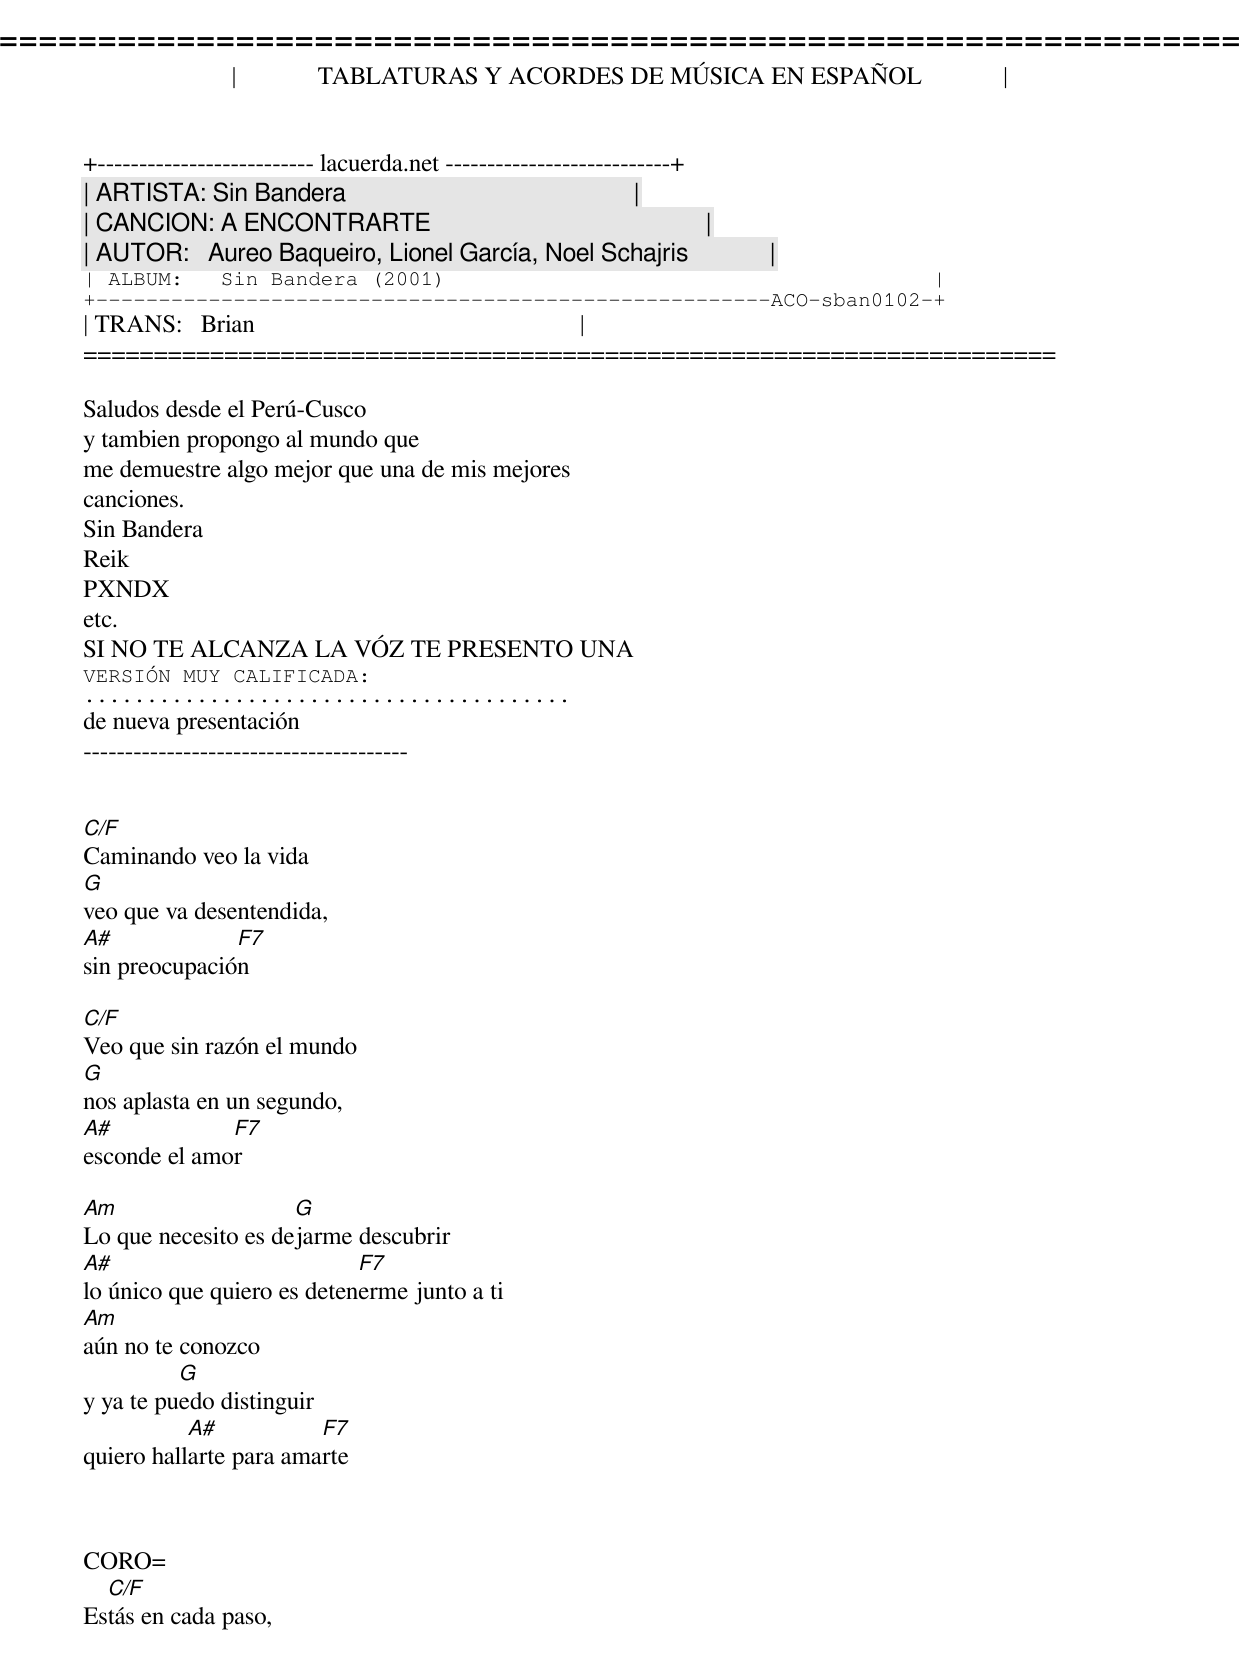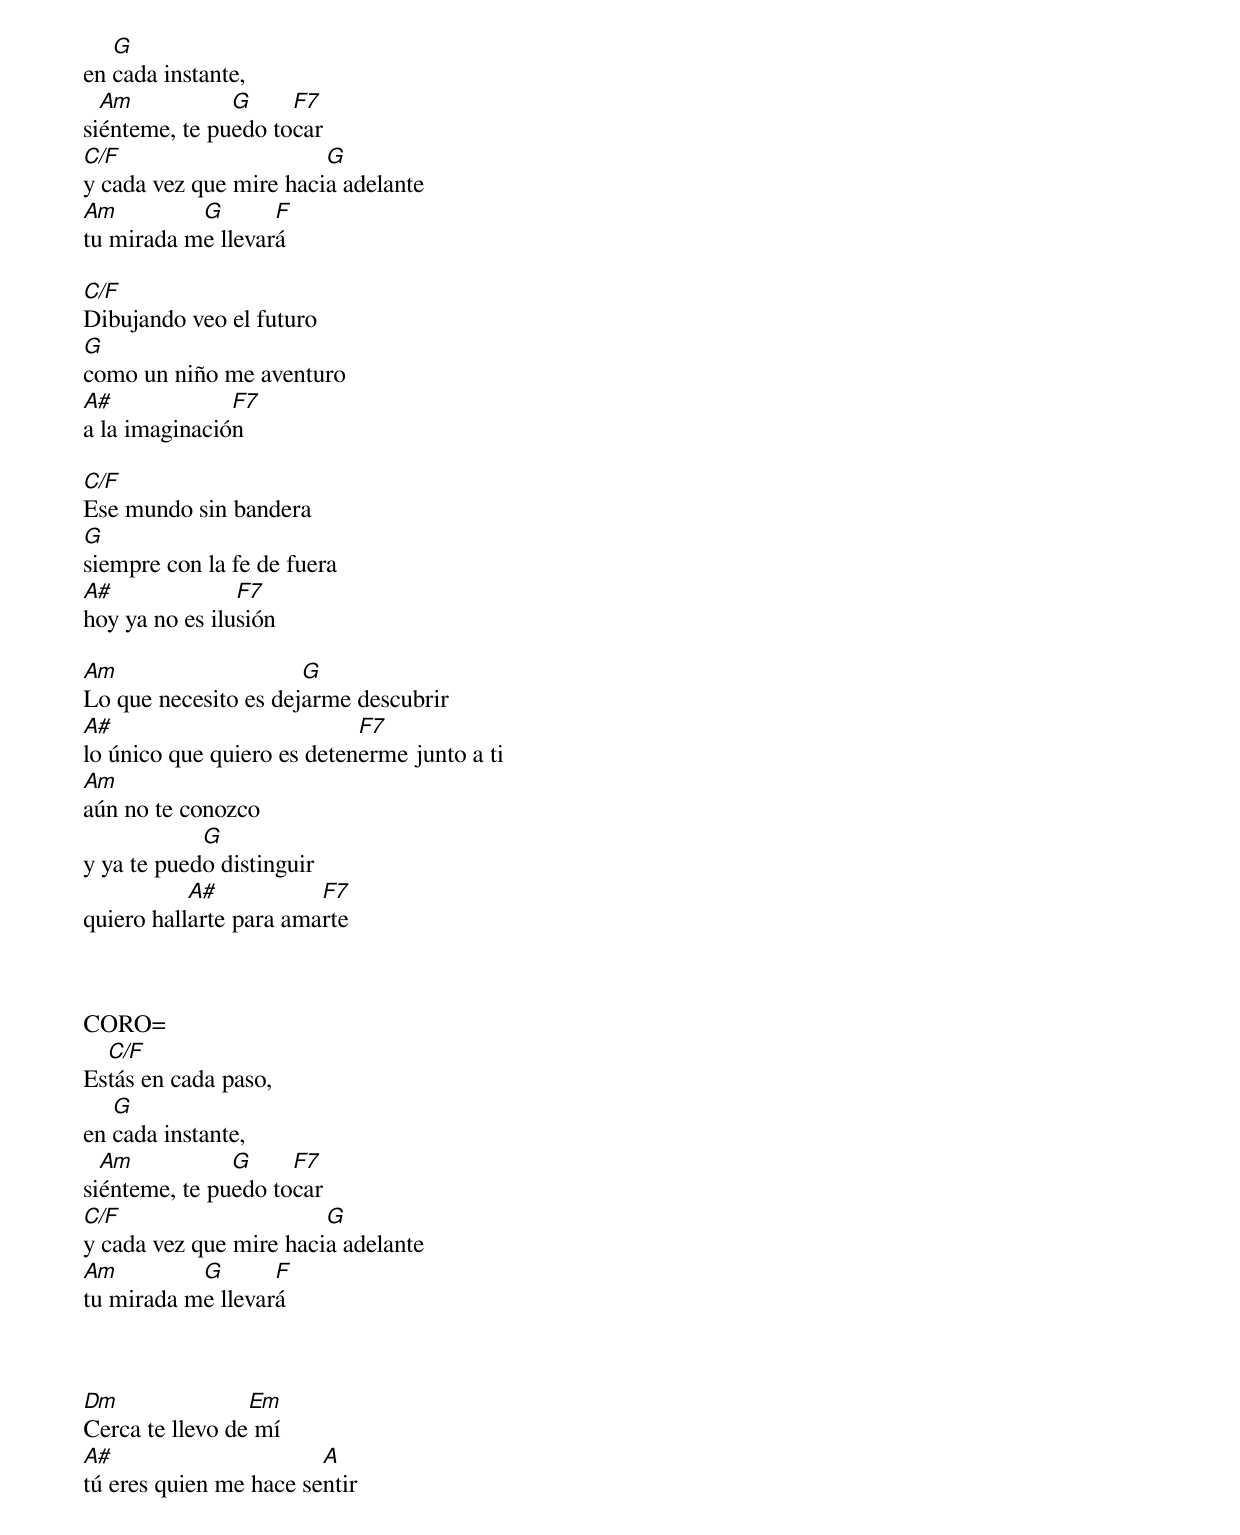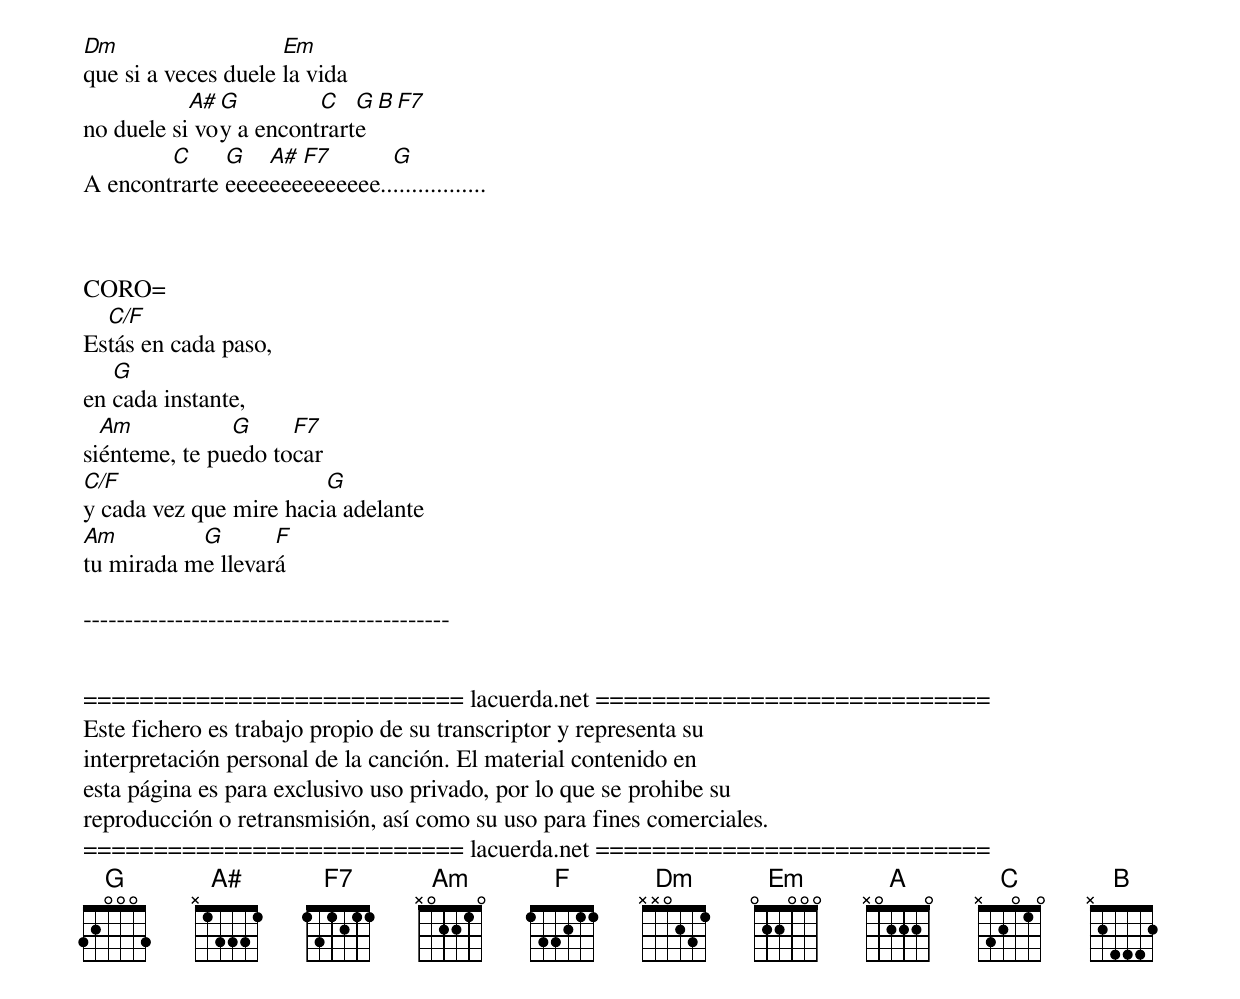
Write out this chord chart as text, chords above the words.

=====================================================================
|             TABLATURAS Y ACORDES DE MÚSICA EN ESPAÑOL             |
+-------------------------- lacuerda.net ---------------------------+
| ARTISTA: Sin Bandera                                              |
| CANCION: A ENCONTRARTE                                            |
| AUTOR:   Aureo Baqueiro, Lionel García, Noel Schajris             |
| ALBUM:   Sin Bandera (2001)                                       |
+------------------------------------------------------ACO-sban0102-+
| TRANS:   Brian                                                    |
=====================================================================

Saludos desde el Perú-Cusco
y tambien propongo al mundo que
me demuestre algo mejor que una de mis mejores
canciones.
Sin Bandera
Reik
PXNDX
etc.
SI NO TE ALCANZA LA VÓZ TE PRESENTO UNA
VERSIÓN MUY CALIFICADA:
.......................................
de nueva presentación
---------------------------------------


C/F
Caminando veo la vida
G
veo que va desentendida,
A#             F7
sin preocupación

C/F
Veo que sin razón el mundo
G
nos aplasta en un segundo,
A#            F7
esconde el amor

Am                   G
Lo que necesito es dejarme descubrir
A#                          F7
lo único que quiero es detenerme junto a ti
Am
aún no te conozco
          G
y ya te puedo distinguir
           A#           F7
quiero hallarte para amarte



CORO=
  C/F
Estás en cada paso,
   G
en cada instante,
  Am           G     F7
siénteme, te puedo tocar
C/F                     G
y cada vez que mire hacia adelante
Am         G       F
tu mirada me llevará

C/F
Dibujando veo el futuro
G
como un niño me aventuro
A#             F7
a la imaginación

C/F
Ese mundo sin bandera
G
siempre con la fe de fuera
A#              F7
hoy ya no es ilusión

Am                    G
Lo que necesito es dejarme descubrir
A#                          F7
lo único que quiero es detenerme junto a ti
Am
aún no te conozco
            G
y ya te puedo distinguir
           A#           F7
quiero hallarte para amarte



CORO=
  C/F
Estás en cada paso,
   G
en cada instante,
  Am           G     F7
siénteme, te puedo tocar
C/F                     G
y cada vez que mire hacia adelante
Am         G       F
tu mirada me llevará



Dm               Em
Cerca te llevo de mí
A#                      A
tú eres quien me hace sentir
Dm                   Em
que si a veces duele la vida
           A# G         C   G   B F7
no duele si voy a encontrarte
        C     G   A# F7       G
A encontrarte eeeeeeeeeeeeee.................



CORO=
  C/F
Estás en cada paso,
   G
en cada instante,
  Am           G     F7
siénteme, te puedo tocar
C/F                     G
y cada vez que mire hacia adelante
Am         G       F
tu mirada me llevará

--------------------------------------------


=========================== lacuerda.net ============================
Este fichero es trabajo propio de su transcriptor y representa su
interpretación personal de la canción. El material contenido en
esta página es para exclusivo uso privado, por lo que se prohibe su
reproducción o retransmisión, así como su uso para fines comerciales.
=========================== lacuerda.net ============================
